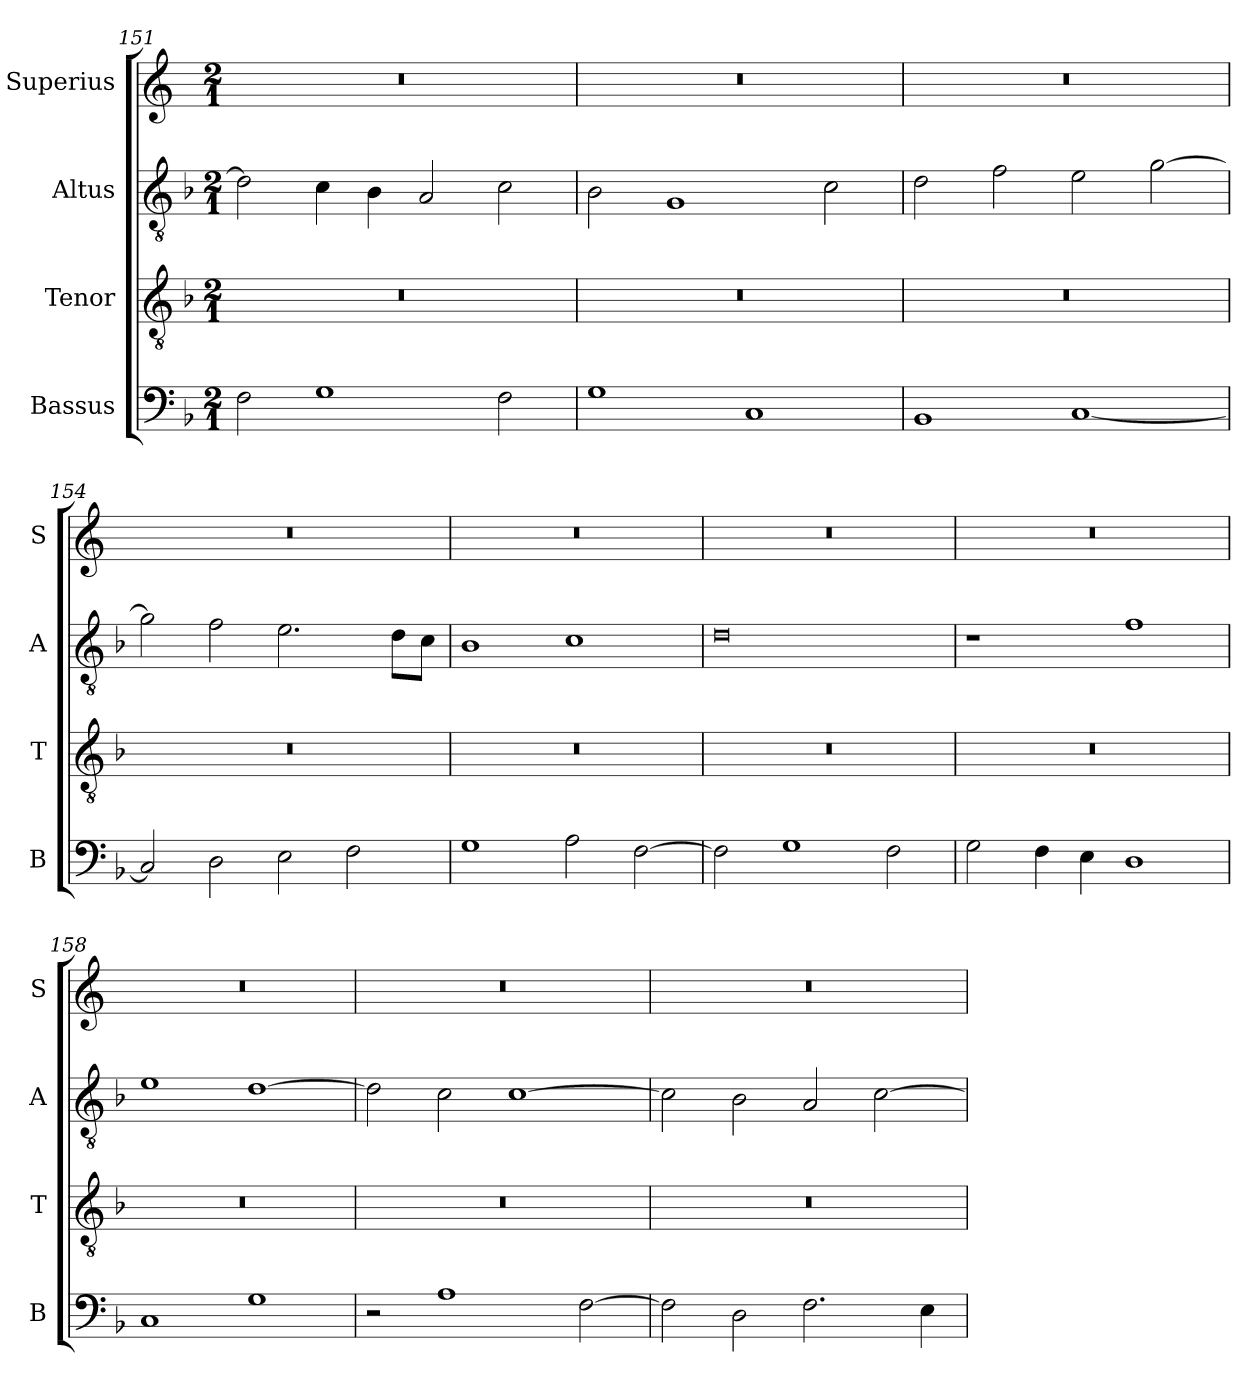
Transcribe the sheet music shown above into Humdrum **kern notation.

**kern	**kern	**kern	**kern
*part4	*part3	*part2	*part1
*staff4	*staff3	*staff2	*staff1
*I"Bassus	*I"Tenor	*I"Altus	*I"Superius
*I'B	*I'T	*I'A	*I'S
*clefF4	*clefGv2	*clefGv2	*clefG2
*k[b-]	*k[b-]	*k[b-]	*k[]
*M2/1	*M2/1	*M2/1	*M2/1
=151	=151	=151	=151
2F\	0r	2d\]	0r
1G	.	4c\	.
.	.	4B-\	.
.	.	2A/	.
2F\	.	2c\	.
=152	=152	=152	=152
1G	0r	2B-\	0r
.	.	1G	.
1C	.	.	.
.	.	2c\	.
=153	=153	=153	=153
1BB-	0r	2d\	0r
.	.	2f\	.
[1C	.	2e\	.
.	.	[2g\	.
=154	=154	=154	=154
2C/]	0r	2g\]	0r
2D\	.	2f\	.
2E\	.	2.e\	.
2F\	.	.	.
.	.	8d\L	.
.	.	8c\J	.
=155	=155	=155	=155
1G	0r	1B-	0r
2A\	.	1c	.
[2F\	.	.	.
=156	=156	=156	=156
2F\]	0r	0d	0r
1G	.	.	.
2F\	.	.	.
=157	=157	=157	=157
2G\	0r	1r	0r
4F\	.	.	.
4E\	.	.	.
1D	.	1f	.
=158	=158	=158	=158
1C	0r	1e	0r
1G	.	[1d	.
=159	=159	=159	=159
2r	0r	2d\]	0r
1A	.	2c\	.
.	.	[1c	.
[2F\	.	.	.
=160	=160	=160	=160
2F\]	0r	2c\]	0r
2D\	.	2B-\	.
2.F\	.	2A/	.
.	.	[2c\	.
4E\	.	.	.
=	=	=	=
*-	*-	*-	*-
